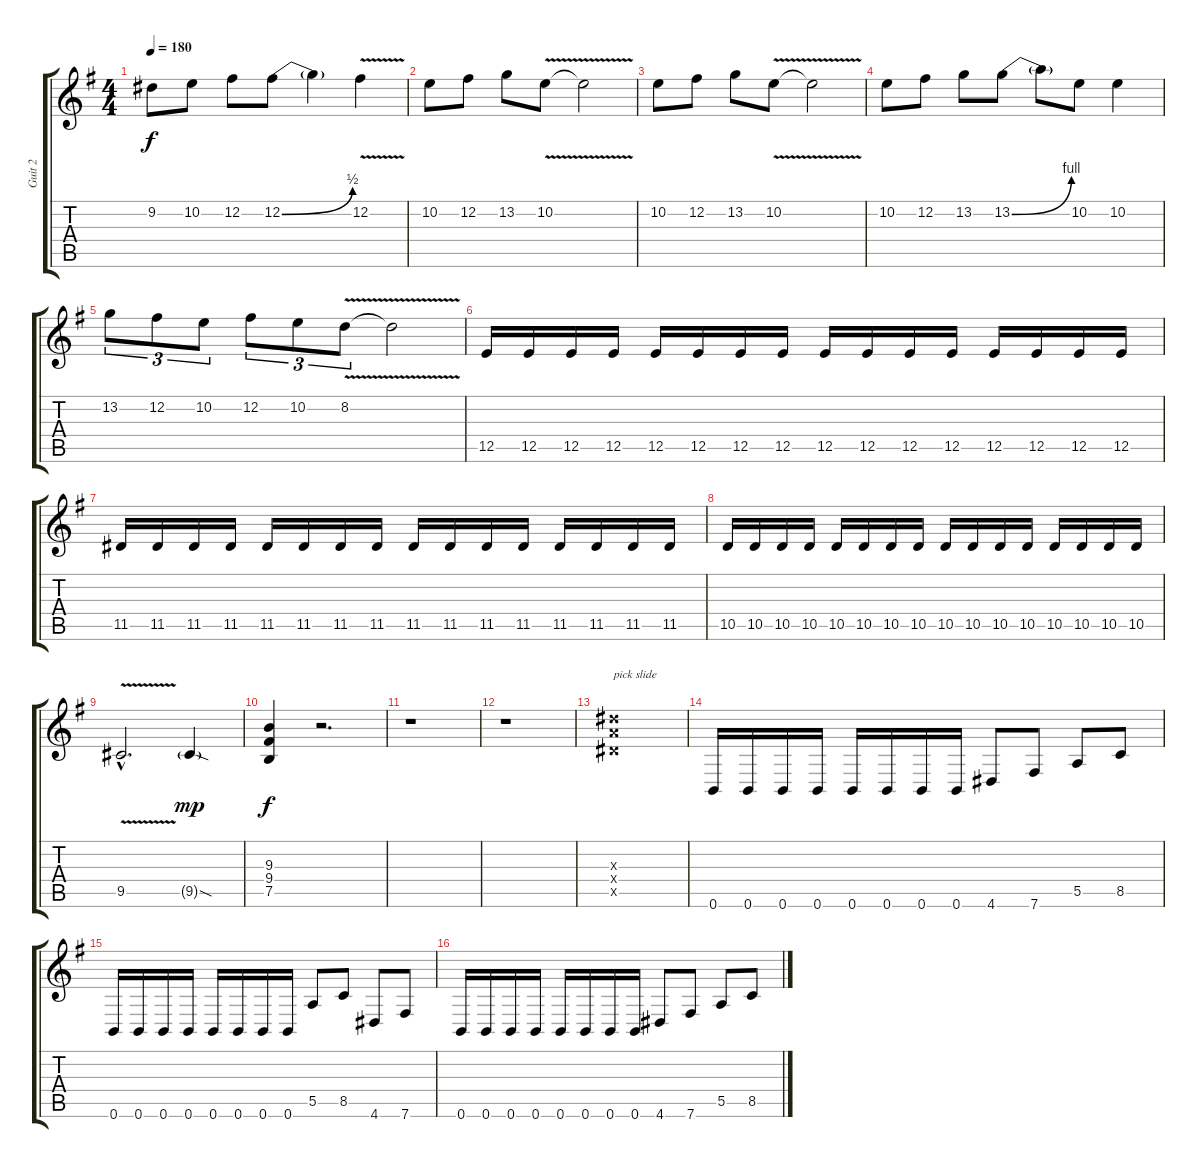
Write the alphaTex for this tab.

\track ("Guit 2" "Guit 2") {instrument distortionguitar}
\staff {score tabs}
\tuning (B3 Gb3 D3 A2 E2 B1) {hide}
\ts (4 4)
\tempo 180
\clef g2
\ks g
9.2{t}.8{dy f} 10.2.8 12.2.8 12.2{be (bend 0 0 60 2)}.8 12.2{t}.4 12.2{v}.4 |
10.2.8 12.2.8 13.2.8 10.2{v}.8 10.2{t}.2 |
10.2.8 12.2.8 13.2.8 10.2{v}.8 10.2{t}.2 |
10.2.8 12.2.8 13.2.8 13.2{be (bend 0 0 60 4)}.8 13.2{t}.8 10.2.8 10.2.4 |
13.2.8{tu (3 2)} 12.2.8{tu (3 2)} 10.2.8{tu (3 2)} 12.2.8{tu (3 2)} 10.2.8{tu (3 2)} 8.2{v}.8{tu (3 2)} 8.2{t}.2 |
12.5.16 12.5.16 12.5.16 12.5.16 12.5.16 12.5.16 12.5.16 12.5.16 12.5.16 12.5.16 12.5.16 12.5.16 12.5.16 12.5.16 12.5.16 12.5.16 |
11.5.16 11.5.16 11.5.16 11.5.16 11.5.16 11.5.16 11.5.16 11.5.16 11.5.16 11.5.16 11.5.16 11.5.16 11.5.16 11.5.16 11.5.16 11.5.16 |
10.5.16 10.5.16 10.5.16 10.5.16 10.5.16 10.5.16 10.5.16 10.5.16 10.5.16 10.5.16 10.5.16 10.5.16 10.5.16 10.5.16 10.5.16 10.5.16 |
9.5{v hac}.2{d} 9.5{sod g}.4{dy mp} |
(9.3 9.4 7.5).4{dy f} r.2{d} |
r.1 |
r.1 |
(13.3{x} 12.4{x} 11.5{x}).1{txt "pick slide"} |
0.6.16 0.6.16 0.6.16 0.6.16 0.6.16 0.6.16 0.6.16 0.6.16 4.6.8 7.6.8 5.5.8 8.5.8 |
0.6.16 0.6.16 0.6.16 0.6.16 0.6.16 0.6.16 0.6.16 0.6.16 5.5.8 8.5.8 4.6.8 7.6.8 |
0.6.16 0.6.16 0.6.16 0.6.16 0.6.16 0.6.16 0.6.16 0.6.16 4.6.8 7.6.8 5.5.8 8.5.8
